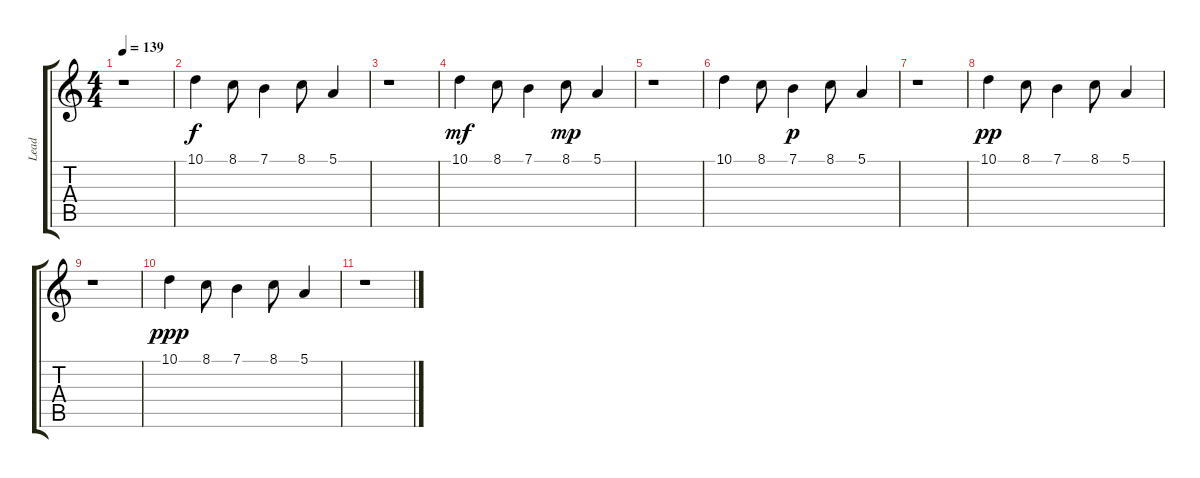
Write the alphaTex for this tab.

\track ("Lead" "Lead") {instrument celesta}
\staff {score tabs}
\tuning (E4 B3 G3 D3 A2 E2) {hide}
\ts (4 4)
\tempo 139
\clef g2
\ks c
r.1{dy ff} |
10.1.4{dy f} 8.1.8 7.1.4 8.1.8 5.1.4 |
r.1 |
10.1.4{dy mf} 8.1.8 7.1.4 8.1.8{dy mp} 5.1.4 |
r.1 |
10.1.4 8.1.8 7.1.4{dy p} 8.1.8 5.1.4 |
r.1 |
10.1.4{dy pp} 8.1.8 7.1.4 8.1.8 5.1.4 |
r.1 |
10.1.4{dy ppp} 8.1.8 7.1.4 8.1.8 5.1.4 |
r.1
